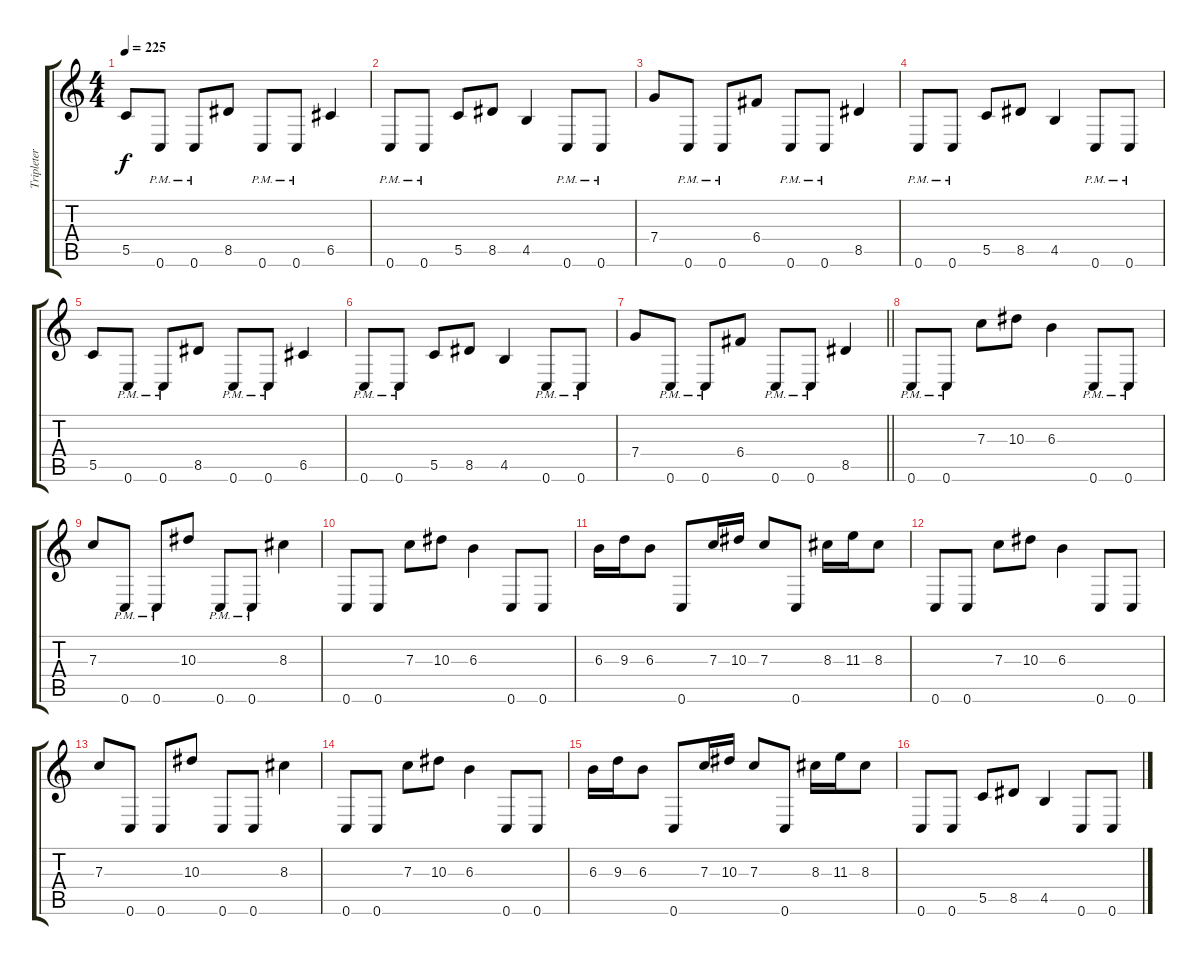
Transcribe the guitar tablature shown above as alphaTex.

\track ("Tripleter" "Tripleter") {mute instrument overdrivenguitar}
\staff {score tabs}
\tuning (D4 A3 F3 C3 G2 C2) {hide}
\ts (4 4)
\tempo 225
\clef g2
\ks c
5.5.8{dy f} 0.6{pm}.8 0.6{pm}.8 8.5.8 0.6{pm}.8 0.6{pm}.8 6.5.4 |
0.6{pm}.8 0.6{pm}.8 5.5.8 8.5.8 4.5.4 0.6{pm}.8 0.6{pm}.8 |
7.4.8 0.6{pm}.8 0.6{pm}.8 6.4.8 0.6{pm}.8 0.6{pm}.8 8.5.4 |
0.6{pm}.8 0.6{pm}.8 5.5.8 8.5.8 4.5.4 0.6{pm}.8 0.6{pm}.8 |
5.5.8 0.6{pm}.8 0.6{pm}.8 8.5.8 0.6{pm}.8 0.6{pm}.8 6.5.4 |
0.6{pm}.8 0.6{pm}.8 5.5.8 8.5.8 4.5.4 0.6{pm}.8 0.6{pm}.8 |
\barLineRight lightlight
7.4.8 0.6{pm}.8 0.6{pm}.8 6.4.8 0.6{pm}.8 0.6{pm}.8 8.5.4 |
0.6{pm}.8 0.6{pm}.8 7.3.8 10.3.8 6.3.4 0.6{pm}.8 0.6{pm}.8 |
7.3.8 0.6{pm}.8 0.6{pm}.8 10.3.8 0.6{pm}.8 0.6{pm}.8 8.3.4 |
0.6.8 0.6.8 7.3.8 10.3.8 6.3.4 0.6.8 0.6.8 |
6.3.16 9.3.16 6.3.8 0.6.8 7.3.16 10.3.16 7.3.8 0.6.8 8.3.16 11.3.16 8.3.8 |
0.6.8 0.6.8 7.3.8 10.3.8 6.3.4 0.6.8 0.6.8 |
7.3.8 0.6.8 0.6.8 10.3.8 0.6.8 0.6.8 8.3.4 |
0.6.8 0.6.8 7.3.8 10.3.8 6.3.4 0.6.8 0.6.8 |
6.3.16 9.3.16 6.3.8 0.6.8 7.3.16 10.3.16 7.3.8 0.6.8 8.3.16 11.3.16 8.3.8 |
0.6.8 0.6.8 5.5.8 8.5.8 4.5.4 0.6.8 0.6.8
